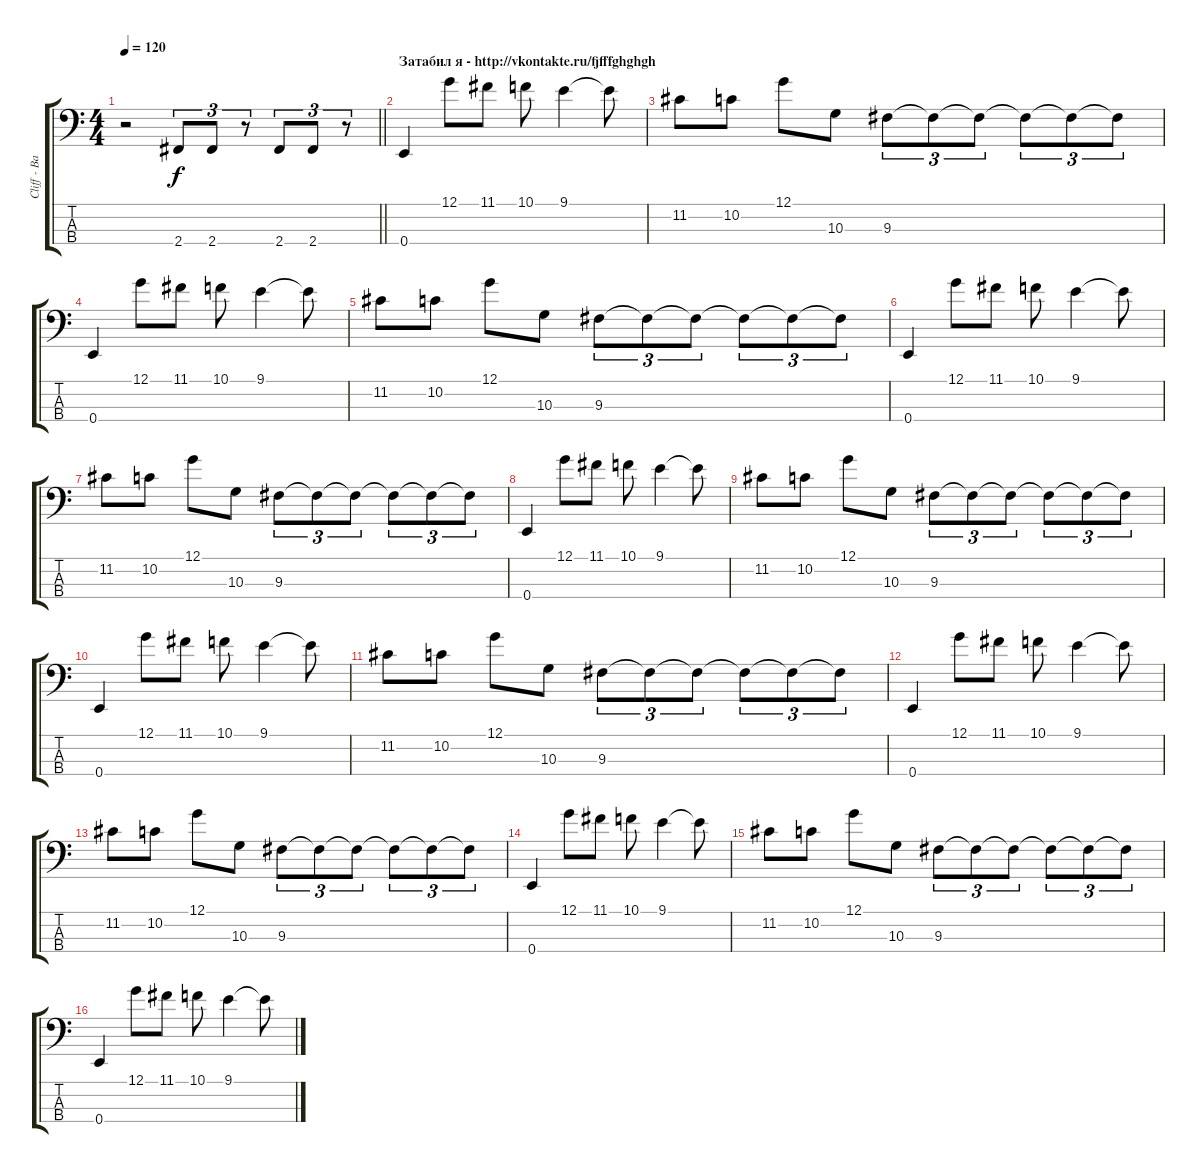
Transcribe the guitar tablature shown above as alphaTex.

\track ("Cliff - Bass" "Cliff - Ba") {instrument electricbassfinger}
\staff {score tabs}
\tuning (G2 D2 A1 E1) {hide}
\ts (4 4)
\tempo 120
\clef f4
\barLineRight lightlight
\ks c
r.2{dy f instrument electricbassfinger} 2.4.8{tu (3 2) instrument synthbass2} 2.4.8{tu (3 2)} r.8{tu (3 2)} 2.4.8{tu (3 2)} 2.4.8{tu (3 2)} r.8{tu (3 2)} |
\section ("" "Затабил я - http://vkontakte.ru/fjfffghghgh")
0.4.4 12.1.8 11.1.8 10.1.8 9.1.4 9.1{t}.8 |
11.2.8 10.2.8 12.1.8 10.3.8 9.3.8{tu (3 2)} 9.3{t}.8{tu (3 2)} 9.3{t}.8{tu (3 2)} 9.3{t}.8{tu (3 2)} 9.3{t}.8{tu (3 2)} 9.3{t}.8{tu (3 2)} |
0.4.4 12.1.8 11.1.8 10.1.8 9.1.4 9.1{t}.8 |
11.2.8 10.2.8 12.1.8 10.3.8 9.3.8{tu (3 2)} 9.3{t}.8{tu (3 2)} 9.3{t}.8{tu (3 2)} 9.3{t}.8{tu (3 2)} 9.3{t}.8{tu (3 2)} 9.3{t}.8{tu (3 2)} |
0.4.4 12.1.8 11.1.8 10.1.8 9.1.4 9.1{t}.8 |
11.2.8 10.2.8 12.1.8 10.3.8 9.3.8{tu (3 2)} 9.3{t}.8{tu (3 2)} 9.3{t}.8{tu (3 2)} 9.3{t}.8{tu (3 2)} 9.3{t}.8{tu (3 2)} 9.3{t}.8{tu (3 2)} |
0.4.4 12.1.8 11.1.8 10.1.8 9.1.4 9.1{t}.8 |
11.2.8 10.2.8 12.1.8 10.3.8 9.3.8{tu (3 2)} 9.3{t}.8{tu (3 2)} 9.3{t}.8{tu (3 2)} 9.3{t}.8{tu (3 2)} 9.3{t}.8{tu (3 2)} 9.3{t}.8{tu (3 2)} |
0.4.4 12.1.8 11.1.8 10.1.8 9.1.4 9.1{t}.8 |
11.2.8 10.2.8 12.1.8 10.3.8 9.3.8{tu (3 2)} 9.3{t}.8{tu (3 2)} 9.3{t}.8{tu (3 2)} 9.3{t}.8{tu (3 2)} 9.3{t}.8{tu (3 2)} 9.3{t}.8{tu (3 2)} |
0.4.4 12.1.8 11.1.8 10.1.8 9.1.4 9.1{t}.8 |
11.2.8 10.2.8 12.1.8 10.3.8 9.3.8{tu (3 2)} 9.3{t}.8{tu (3 2)} 9.3{t}.8{tu (3 2)} 9.3{t}.8{tu (3 2)} 9.3{t}.8{tu (3 2)} 9.3{t}.8{tu (3 2)} |
0.4.4 12.1.8 11.1.8 10.1.8 9.1.4 9.1{t}.8 |
11.2.8 10.2.8 12.1.8 10.3.8 9.3.8{tu (3 2)} 9.3{t}.8{tu (3 2)} 9.3{t}.8{tu (3 2)} 9.3{t}.8{tu (3 2)} 9.3{t}.8{tu (3 2)} 9.3{t}.8{tu (3 2)} |
0.4.4 12.1.8 11.1.8 10.1.8 9.1.4 9.1{t}.8
